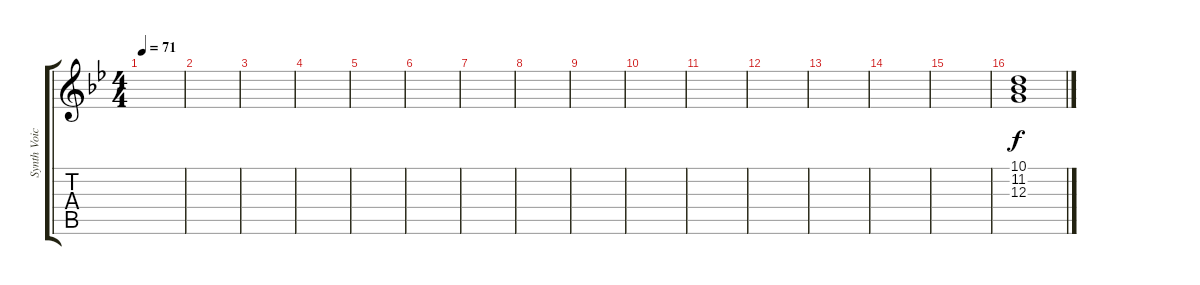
\track ("Synth Voice" "Synth Voic") {instrument synthvoice}
\staff {score tabs}
\tuning (E4 B3 G3 D3 A2 E2) {hide}
\ts (4 4)
\tempo 71
\clef g2
\ks gminor
|
|
|
|
|
|
|
|
|
|
|
|
|
|
|
(10.1 11.2 12.3).1
